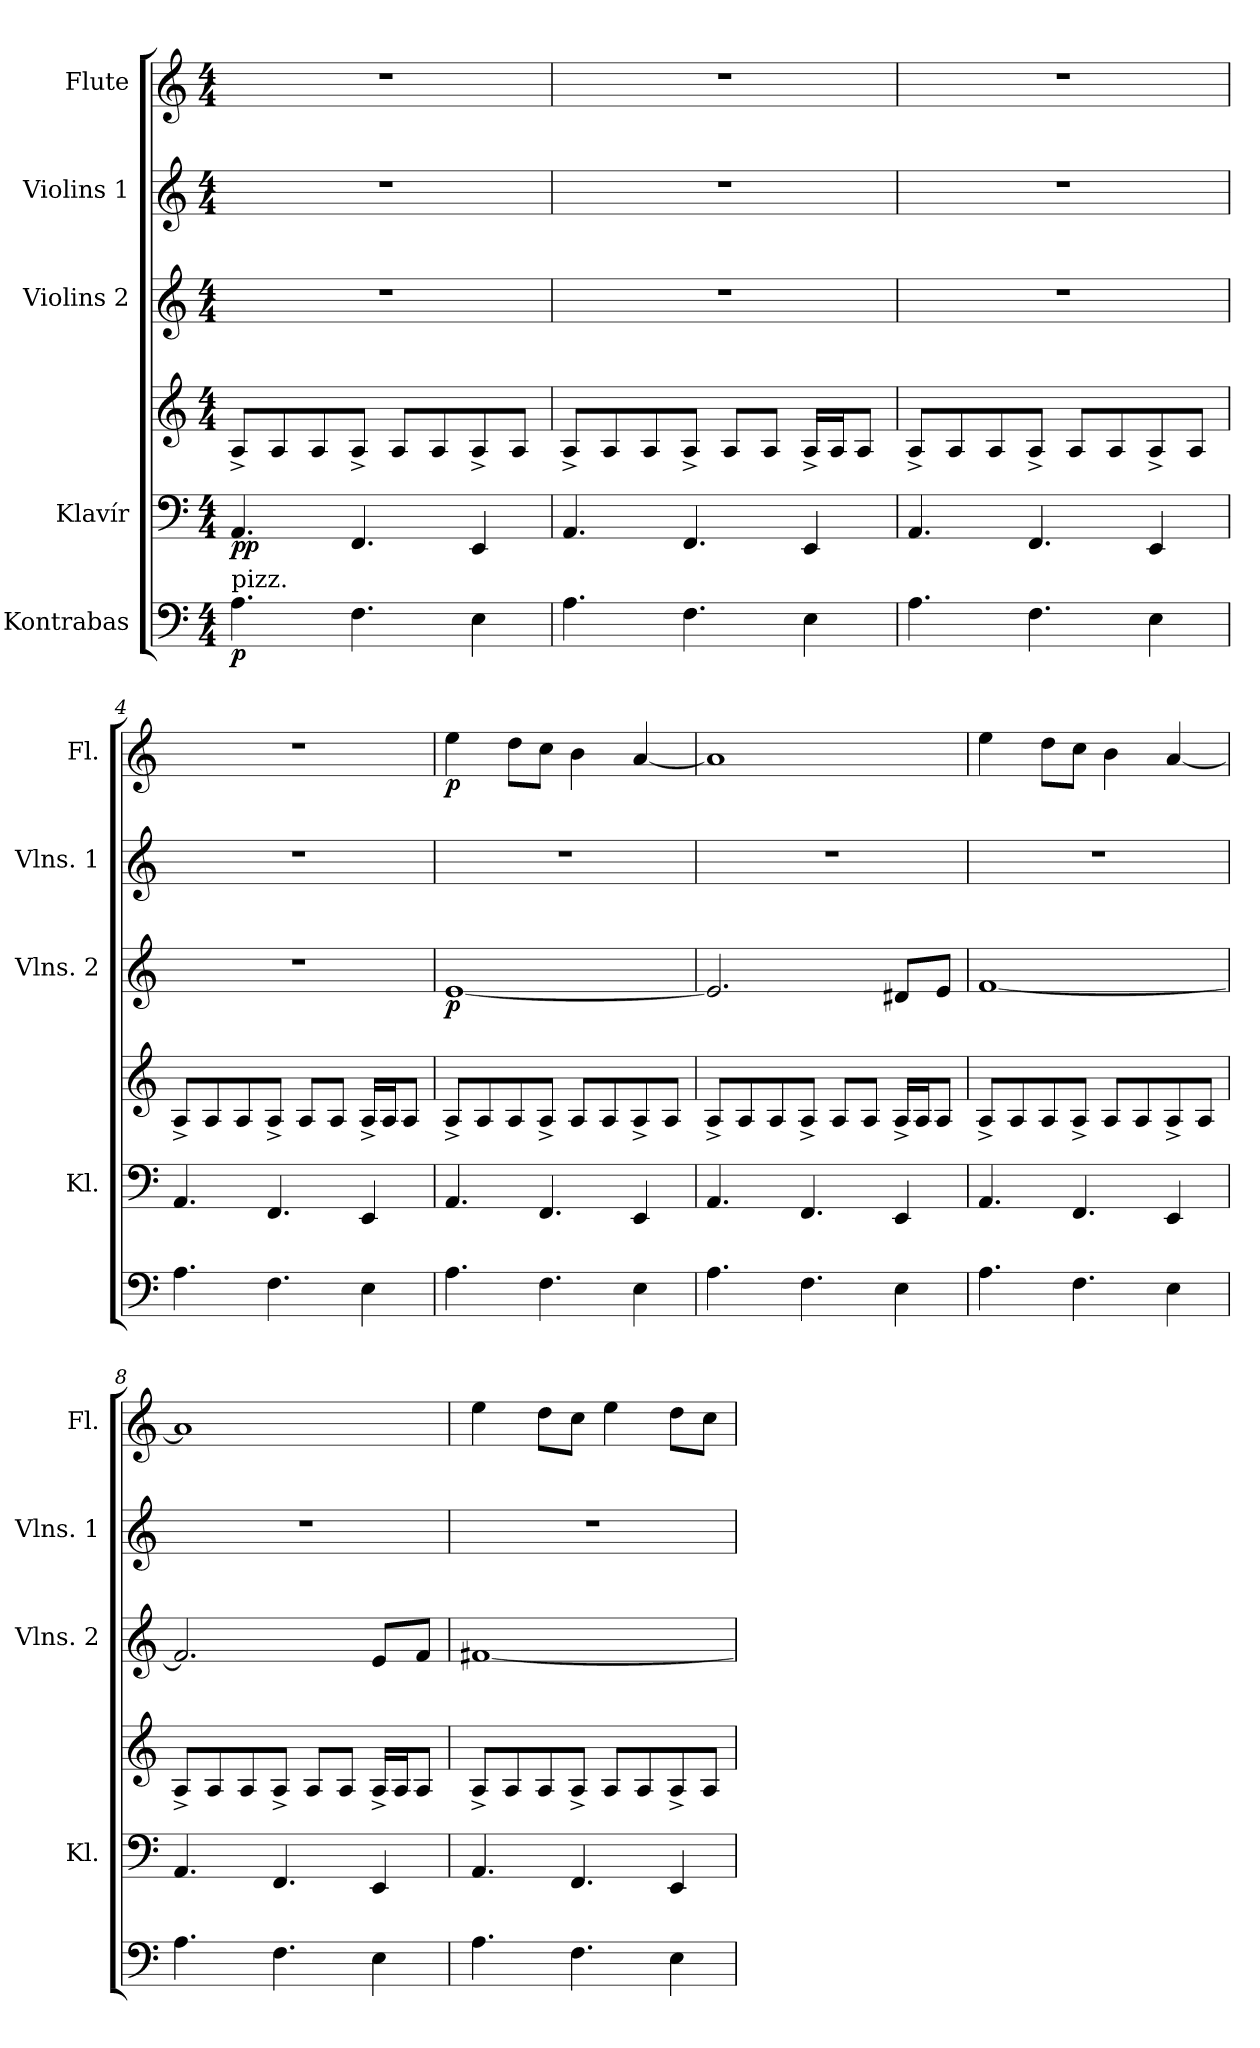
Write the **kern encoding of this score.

**kern	**dynam	**kern	**kern	**dynam	**kern	**dynam	**kern	**kern	**dynam
*part5	*part5	*part4	*part4	*part4	*part3	*part3	*part2	*part1	*part1
*staff6	*staff6	*staff5	*staff4	*staff4/5	*staff3	*staff3	*staff2	*staff1	*staff1
*I"Kontrabas	*	*I"Klavír	*	*	*I"Violins 2	*	*I"Violins 1	*I"Flute	*
*	*	*I'Kl.	*	*	*I'Vlns. 2	*	*I'Vlns. 1	*I'Fl.	*
*clefF4	*	*clefF4	*clefG2	*	*clefG2	*	*clefG2	*clefG2	*
*ITrd7c12	*	*	*	*	*	*	*	*	*
*k[]	*	*k[]	*k[]	*	*k[]	*	*k[]	*k[]	*
*M4/4	*	*M4/4	*M4/4	*	*M4/4	*	*M4/4	*M4/4	*
*MM150	*	*MM150	*MM150	*	*MM150	*	*MM150	*MM150	*
=1	=1	=1	=1	=1	=1	=1	=1	=1	=1
!LO:TX:a:t=pizz.	!	!	!	!	!	!	!	!	!
!	!LO:DY:b	!	!	!LO:DY:b=2	!	!	!	!	!
!	!	!	!	!LO:DY:n=1:b	!	!	!	!	!
4.AA\	p	4.AA/	8A^/L	p p	1r	.	1r	1r	.
.	.	.	8A/	.	.	.	.	.	.
.	.	.	8A/	.	.	.	.	.	.
4.FF\	.	4.FF/	8A^/J	.	.	.	.	.	.
.	.	.	8A/L	.	.	.	.	.	.
.	.	.	8A/	.	.	.	.	.	.
4EE\	.	4EE/	8A^/	.	.	.	.	.	.
.	.	.	8A/J	.	.	.	.	.	.
=2	=2	=2	=2	=2	=2	=2	=2	=2	=2
4.AA\	.	4.AA/	8A^/L	.	1r	.	1r	1r	.
.	.	.	8A/	.	.	.	.	.	.
.	.	.	8A/	.	.	.	.	.	.
4.FF\	.	4.FF/	8A^/J	.	.	.	.	.	.
.	.	.	8A/L	.	.	.	.	.	.
.	.	.	8A/J	.	.	.	.	.	.
4EE\	.	4EE/	16A^/LL	.	.	.	.	.	.
.	.	.	16A/J	.	.	.	.	.	.
.	.	.	8A/J	.	.	.	.	.	.
=3	=3	=3	=3	=3	=3	=3	=3	=3	=3
4.AA\	.	4.AA/	8A^/L	.	1r	.	1r	1r	.
.	.	.	8A/	.	.	.	.	.	.
.	.	.	8A/	.	.	.	.	.	.
4.FF\	.	4.FF/	8A^/J	.	.	.	.	.	.
.	.	.	8A/L	.	.	.	.	.	.
.	.	.	8A/	.	.	.	.	.	.
4EE\	.	4EE/	8A^/	.	.	.	.	.	.
.	.	.	8A/J	.	.	.	.	.	.
=4	=4	=4	=4	=4	=4	=4	=4	=4	=4
4.AA\	.	4.AA/	8A^/L	.	1r	.	1r	1r	.
.	.	.	8A/	.	.	.	.	.	.
.	.	.	8A/	.	.	.	.	.	.
4.FF\	.	4.FF/	8A^/J	.	.	.	.	.	.
.	.	.	8A/L	.	.	.	.	.	.
.	.	.	8A/J	.	.	.	.	.	.
4EE\	.	4EE/	16A^/LL	.	.	.	.	.	.
.	.	.	16A/J	.	.	.	.	.	.
.	.	.	8A/J	.	.	.	.	.	.
=5	=5	=5	=5	=5	=5	=5	=5	=5	=5
!	!	!	!	!	!	!LO:DY:b	!	!	!LO:DY:b
4.AA\	.	4.AA/	8A^/L	.	[1e	p	1r	4ee\	p
.	.	.	8A/	.	.	.	.	.	.
.	.	.	8A/	.	.	.	.	8dd\L	.
4.FF\	.	4.FF/	8A^/J	.	.	.	.	8cc\J	.
.	.	.	8A/L	.	.	.	.	4b\	.
.	.	.	8A/	.	.	.	.	.	.
4EE\	.	4EE/	8A^/	.	.	.	.	[4a/	.
.	.	.	8A/J	.	.	.	.	.	.
=6	=6	=6	=6	=6	=6	=6	=6	=6	=6
4.AA\	.	4.AA/	8A^/L	.	2.e/]	.	1r	1a]	.
.	.	.	8A/	.	.	.	.	.	.
.	.	.	8A/	.	.	.	.	.	.
4.FF\	.	4.FF/	8A^/J	.	.	.	.	.	.
.	.	.	8A/L	.	.	.	.	.	.
.	.	.	8A/J	.	.	.	.	.	.
4EE\	.	4EE/	16A^/LL	.	8d#X/L	.	.	.	.
.	.	.	16A/J	.	.	.	.	.	.
.	.	.	8A/J	.	8e/J	.	.	.	.
!!LO:LB:g=z
=7	=7	=7	=7	=7	=7	=7	=7	=7	=7
4.AA\	.	4.AA/	8A^/L	.	[1f	.	1r	4ee\	.
.	.	.	8A/	.	.	.	.	.	.
.	.	.	8A/	.	.	.	.	8dd\L	.
4.FF\	.	4.FF/	8A^/J	.	.	.	.	8cc\J	.
.	.	.	8A/L	.	.	.	.	4b\	.
.	.	.	8A/	.	.	.	.	.	.
4EE\	.	4EE/	8A^/	.	.	.	.	[4a/	.
.	.	.	8A/J	.	.	.	.	.	.
=8	=8	=8	=8	=8	=8	=8	=8	=8	=8
4.AA\	.	4.AA/	8A^/L	.	2.f/]	.	1r	1a]	.
.	.	.	8A/	.	.	.	.	.	.
.	.	.	8A/	.	.	.	.	.	.
4.FF\	.	4.FF/	8A^/J	.	.	.	.	.	.
.	.	.	8A/L	.	.	.	.	.	.
.	.	.	8A/J	.	.	.	.	.	.
4EE\	.	4EE/	16A^/LL	.	8e/L	.	.	.	.
.	.	.	16A/J	.	.	.	.	.	.
.	.	.	8A/J	.	8f/J	.	.	.	.
=9	=9	=9	=9	=9	=9	=9	=9	=9	=9
4.AA\	.	4.AA/	8A^/L	.	[1f#X	.	1r	4ee\	.
.	.	.	8A/	.	.	.	.	.	.
.	.	.	8A/	.	.	.	.	8dd\L	.
4.FF\	.	4.FF/	8A^/J	.	.	.	.	8cc\J	.
.	.	.	8A/L	.	.	.	.	4ee\	.
.	.	.	8A/	.	.	.	.	.	.
4EE\	.	4EE/	8A^/	.	.	.	.	8dd\L	.
.	.	.	8A/J	.	.	.	.	8cc\J	.
=	=	=	=	=	=	=	=	=	=
*-	*-	*-	*-	*-	*-	*-	*-	*-	*-
